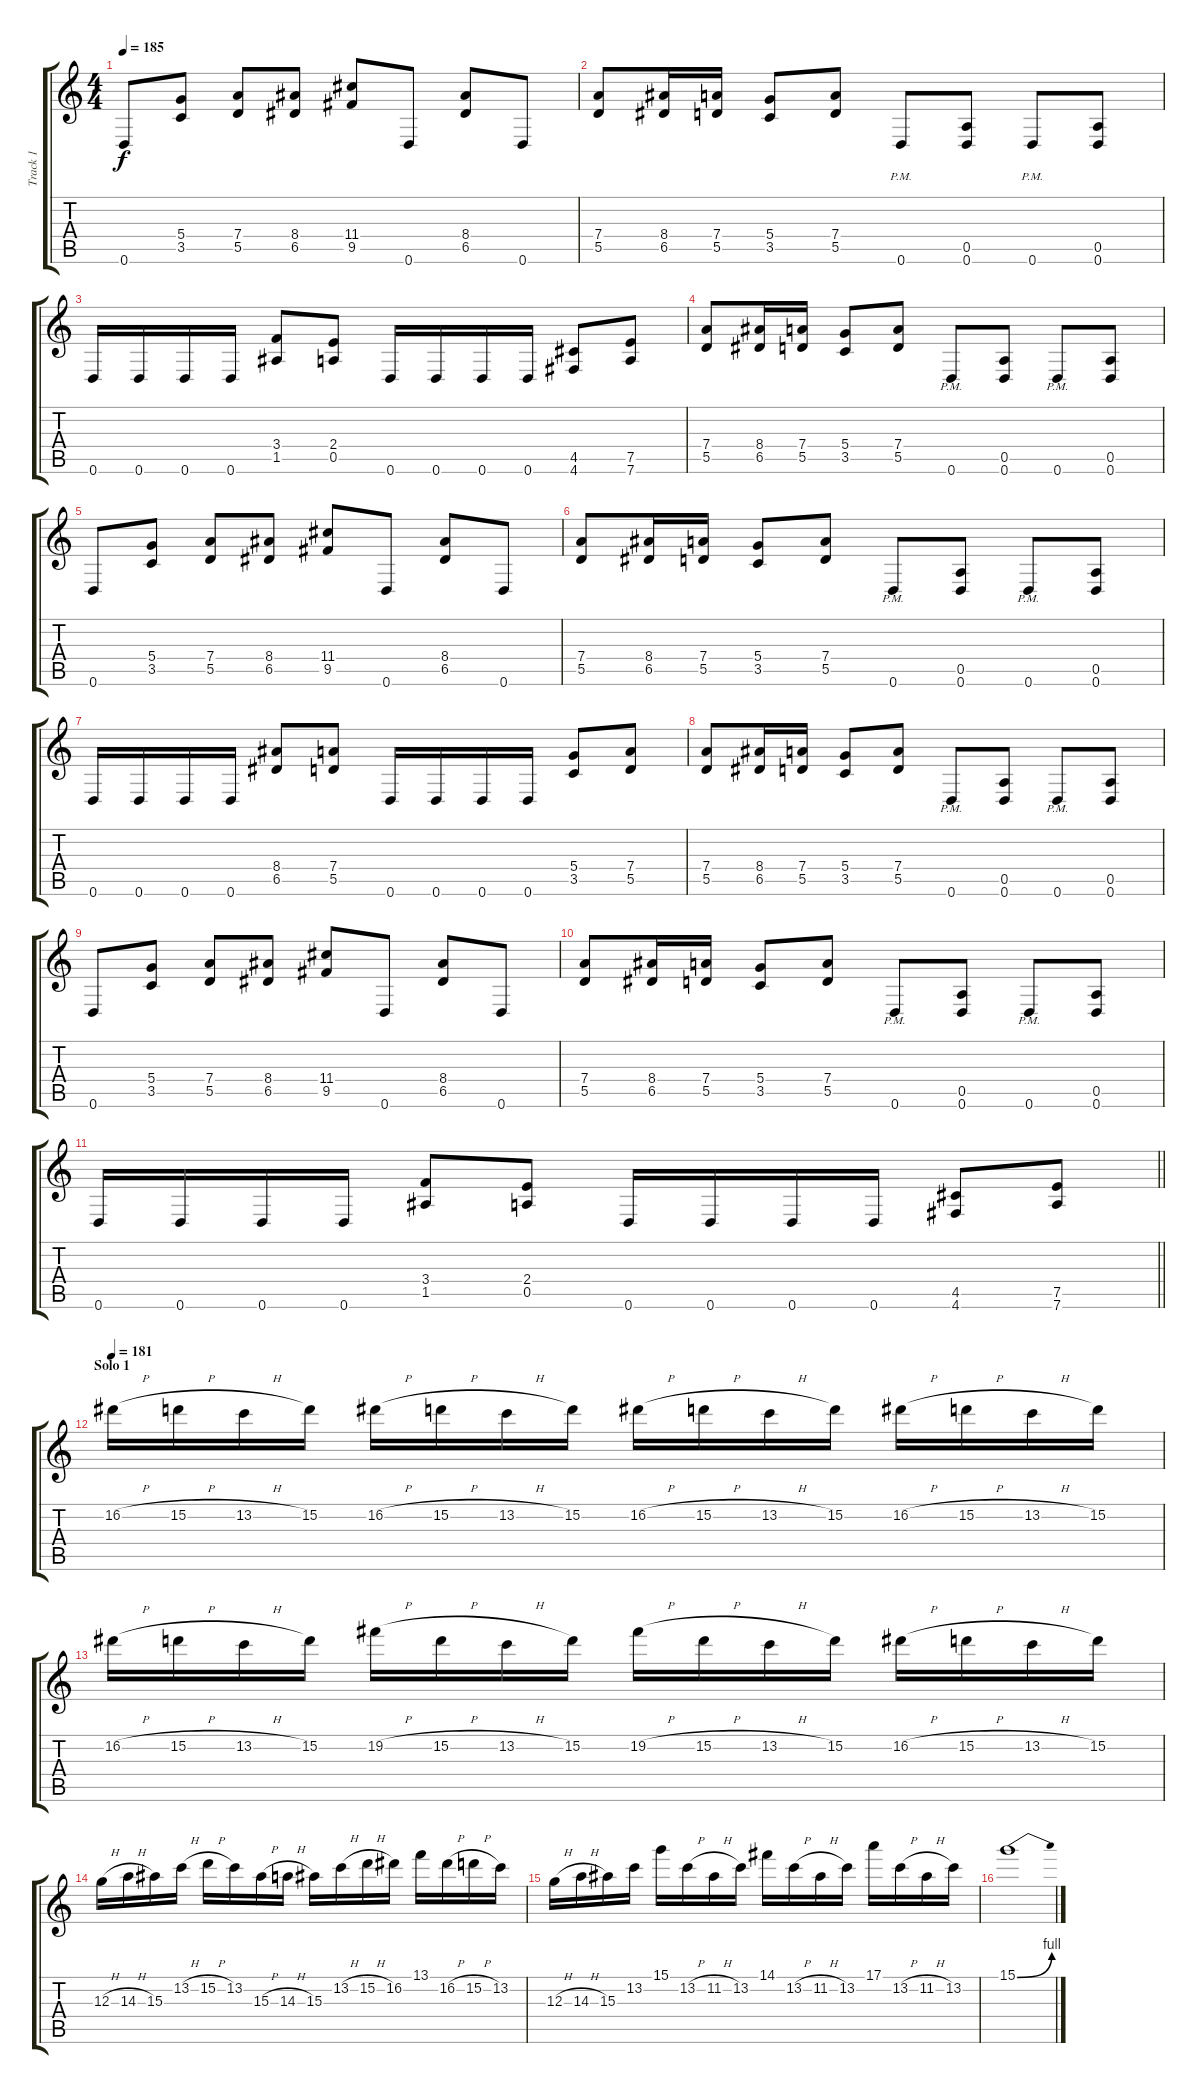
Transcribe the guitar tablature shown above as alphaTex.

\track ("Track 1" "Track 1") {instrument distortionguitar}
\staff {score tabs}
\tuning (E4 B3 G3 D3 A2 D2) {hide}
\ts (4 4)
\tempo 185
\clef g2
\ks c
0.6.8{dy f} (5.4 3.5).8 (7.4 5.5).8 (8.4 6.5).8 (11.4 9.5).8 0.6.8 (8.4 6.5).8 0.6.8 |
(7.4 5.5).8 (8.4 6.5).16 (7.4 5.5).16 (5.4 3.5).8 (7.4 5.5).8 0.6{pm}.8 (0.5 0.6).8 0.6{pm}.8 (0.5 0.6).8 |
0.6.16 0.6.16 0.6.16 0.6.16 (3.4 1.5).8 (2.4 0.5).8 0.6.16 0.6.16 0.6.16 0.6.16 (4.5 4.6).8 (7.5 7.6).8 |
(7.4 5.5).8 (8.4 6.5).16 (7.4 5.5).16 (5.4 3.5).8 (7.4 5.5).8 0.6{pm}.8 (0.5 0.6).8 0.6{pm}.8 (0.5 0.6).8 |
0.6.8 (5.4 3.5).8 (7.4 5.5).8 (8.4 6.5).8 (11.4 9.5).8 0.6.8 (8.4 6.5).8 0.6.8 |
(7.4 5.5).8 (8.4 6.5).16 (7.4 5.5).16 (5.4 3.5).8 (7.4 5.5).8 0.6{pm}.8 (0.5 0.6).8 0.6{pm}.8 (0.5 0.6).8 |
0.6.16 0.6.16 0.6.16 0.6.16 (8.4 6.5).8 (7.4 5.5).8 0.6.16 0.6.16 0.6.16 0.6.16 (5.4 3.5).8 (7.4 5.5).8 |
(7.4 5.5).8 (8.4 6.5).16 (7.4 5.5).16 (5.4 3.5).8 (7.4 5.5).8 0.6{pm}.8 (0.5 0.6).8 0.6{pm}.8 (0.5 0.6).8 |
0.6.8 (5.4 3.5).8 (7.4 5.5).8 (8.4 6.5).8 (11.4 9.5).8 0.6.8 (8.4 6.5).8 0.6.8 |
(7.4 5.5).8 (8.4 6.5).16 (7.4 5.5).16 (5.4 3.5).8 (7.4 5.5).8 0.6{pm}.8 (0.5 0.6).8 0.6{pm}.8 (0.5 0.6).8 |
\barLineRight lightlight
0.6.16 0.6.16 0.6.16 0.6.16 (3.4 1.5).8 (2.4 0.5).8 0.6.16 0.6.16 0.6.16 0.6.16 (4.5 4.6).8 (7.5 7.6).8 |
\section ("" "Solo 1")
\tempo 181
16.2{h}.16 15.2{h}.16 13.2{h}.16 15.2.16 16.2{h}.16 15.2{h}.16 13.2{h}.16 15.2.16 16.2{h}.16 15.2{h}.16 13.2{h}.16 15.2.16 16.2{h}.16 15.2{h}.16 13.2{h}.16 15.2.16 |
16.2{h}.16 15.2{h}.16 13.2{h}.16 15.2.16 19.2{h}.16 15.2{h}.16 13.2{h}.16 15.2.16 19.2{h}.16 15.2{h}.16 13.2{h}.16 15.2.16 16.2{h}.16 15.2{h}.16 13.2{h}.16 15.2.16 |
12.3{h}.16 14.3{h}.16 15.3.16 13.2{h}.16 15.2{h}.16 13.2.16 15.3{h}.16 14.3{h}.16 15.3.16 13.2{h}.16 15.2{h}.16 16.2.16 13.1.16 16.2{h}.16 15.2{h}.16 13.2.16 |
12.3{h}.16 14.3{h}.16 15.3.16 13.2.16 15.1.16 13.2{h}.16 11.2{h}.16 13.2.16 14.1.16 13.2{h}.16 11.2{h}.16 13.2.16 17.1.16 13.2{h}.16 11.2{h}.16 13.2.16 |
15.1{be (bend 0 0 60 4)}.1
